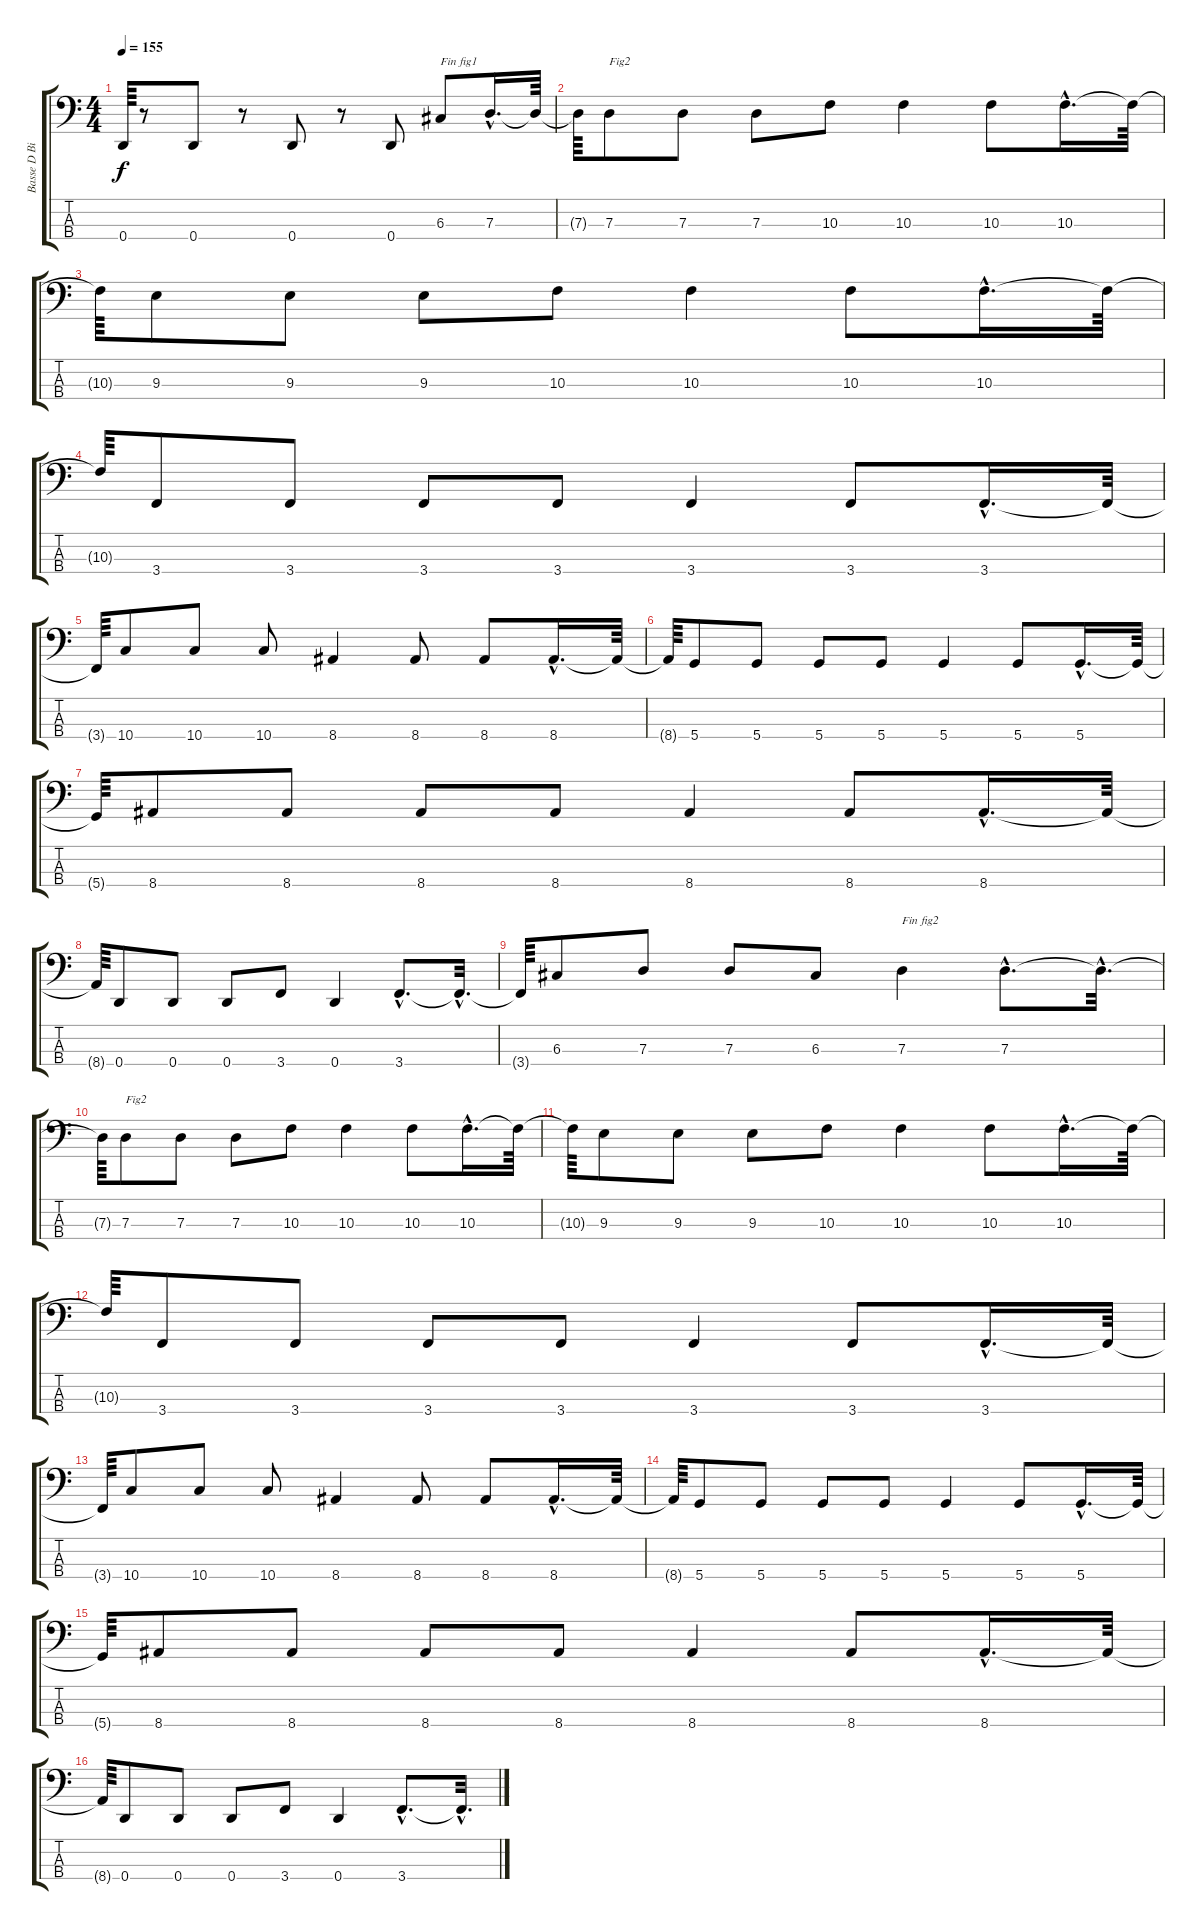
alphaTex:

\track ("Basse D Bis" "Basse D Bi") {instrument synthbass2}
\staff {score tabs}
\tuning (F2 C2 G1 D1) {hide}
\ts (4 4)
\tempo 155
\clef f4
\ks c
0.4{t}.64{dy f} r.8 0.4.8 r.8 0.4.8 r.8 0.4.8 6.3.8{txt "Fin fig1"} 7.3{hac}.16{d} 7.3{t}.64 |
7.3{t}.64 7.3.8{txt "Fig2"} 7.3.8 7.3.8 10.3.8 10.3.4 10.3.8 10.3{hac}.16{d} 10.3{t}.64 |
10.3{t}.64 9.3.8 9.3.8 9.3.8 10.3.8 10.3.4 10.3.8 10.3{hac}.16{d} 10.3{t}.64 |
10.3{t}.64 3.4.8 3.4.8 3.4.8 3.4.8 3.4.4 3.4.8 3.4{hac}.16{d} 3.4{t}.64 |
3.4{t}.64 10.4.8 10.4.8 10.4.8 8.4.4 8.4.8 8.4.8 8.4{hac}.16{d} 8.4{t}.64 |
8.4{t}.64 5.4.8 5.4.8 5.4.8 5.4.8 5.4.4 5.4.8 5.4{hac}.16{d} 5.4{t}.64 |
5.4{t}.64 8.4.8 8.4.8 8.4.8 8.4.8 8.4.4 8.4.8 8.4{hac}.16{d} 8.4{t}.64 |
8.4{t}.64 0.4.8 0.4.8 0.4.8 3.4.8 0.4.4 3.4{hac}.8{d} 3.4{hac t}.32{d} |
3.4{t}.64 6.3.8 7.3.8 7.3.8 6.3.8 7.3.4{txt "Fin fig2"} 7.3{hac}.8{d} 7.3{hac t}.32{d} |
7.3{t}.64 7.3.8{txt "Fig2"} 7.3.8 7.3.8 10.3.8 10.3.4 10.3.8 10.3{hac}.16{d} 10.3{t}.64 |
10.3{t}.64 9.3.8 9.3.8 9.3.8 10.3.8 10.3.4 10.3.8 10.3{hac}.16{d} 10.3{t}.64 |
10.3{t}.64 3.4.8 3.4.8 3.4.8 3.4.8 3.4.4 3.4.8 3.4{hac}.16{d} 3.4{t}.64 |
3.4{t}.64 10.4.8 10.4.8 10.4.8 8.4.4 8.4.8 8.4.8 8.4{hac}.16{d} 8.4{t}.64 |
8.4{t}.64 5.4.8 5.4.8 5.4.8 5.4.8 5.4.4 5.4.8 5.4{hac}.16{d} 5.4{t}.64 |
5.4{t}.64 8.4.8 8.4.8 8.4.8 8.4.8 8.4.4 8.4.8 8.4{hac}.16{d} 8.4{t}.64 |
8.4{t}.64 0.4.8 0.4.8 0.4.8 3.4.8 0.4.4 3.4{hac}.8{d} 3.4{hac t}.32{d}
